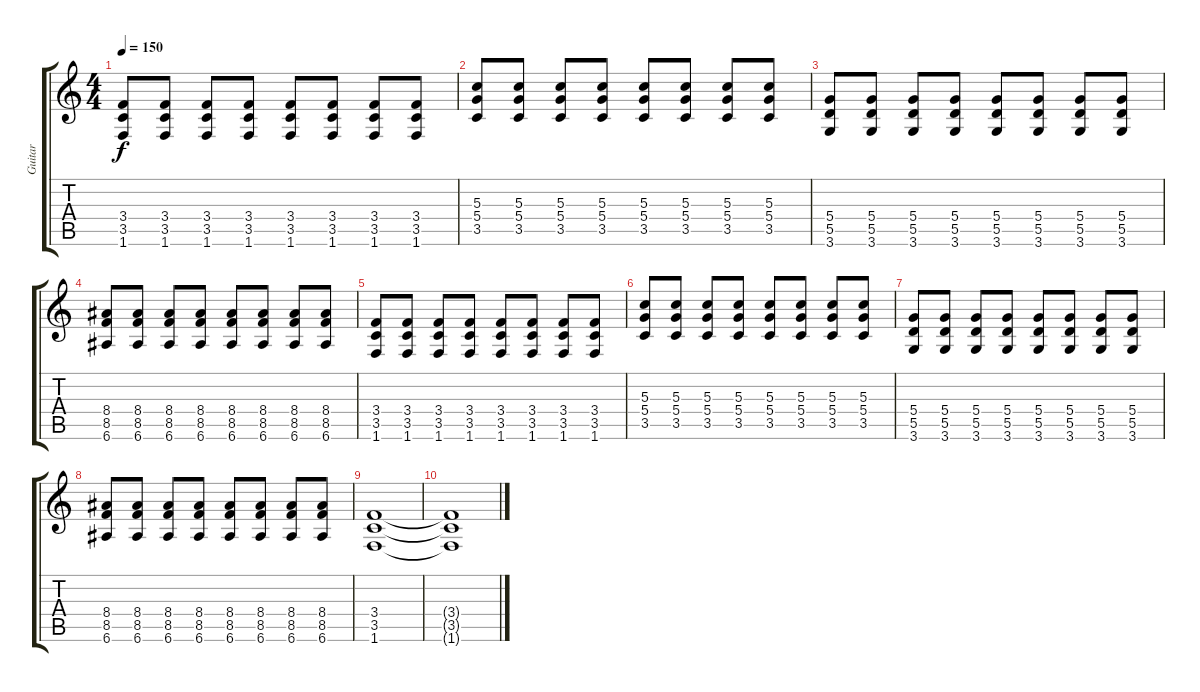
\track ("Guitar" "Guitar") {instrument overdrivenguitar}
\staff {score tabs}
\tuning (E4 B3 G3 D3 A2 E2) {hide}
\ts (4 4)
\tempo 150
\clef g2
\ks c
(3.4 3.5 1.6).8{dy f} (3.4 3.5 1.6).8 (3.4 3.5 1.6).8 (3.4 3.5 1.6).8 (3.4 3.5 1.6).8 (3.4 3.5 1.6).8 (3.4 3.5 1.6).8 (3.4 3.5 1.6).8 |
(5.3 5.4 3.5).8 (5.3 5.4 3.5).8 (5.3 5.4 3.5).8 (5.3 5.4 3.5).8 (5.3 5.4 3.5).8 (5.3 5.4 3.5).8 (5.3 5.4 3.5).8 (5.3 5.4 3.5).8 |
(5.4 5.5 3.6).8 (5.4 5.5 3.6).8 (5.4 5.5 3.6).8 (5.4 5.5 3.6).8 (5.4 5.5 3.6).8 (5.4 5.5 3.6).8 (5.4 5.5 3.6).8 (5.4 5.5 3.6).8 |
(8.4 8.5 6.6).8 (8.4 8.5 6.6).8 (8.4 8.5 6.6).8 (8.4 8.5 6.6).8 (8.4 8.5 6.6).8 (8.4 8.5 6.6).8 (8.4 8.5 6.6).8 (8.4 8.5 6.6).8 |
(3.4 3.5 1.6).8 (3.4 3.5 1.6).8 (3.4 3.5 1.6).8 (3.4 3.5 1.6).8 (3.4 3.5 1.6).8 (3.4 3.5 1.6).8 (3.4 3.5 1.6).8 (3.4 3.5 1.6).8 |
(5.3 5.4 3.5).8 (5.3 5.4 3.5).8 (5.3 5.4 3.5).8 (5.3 5.4 3.5).8 (5.3 5.4 3.5).8 (5.3 5.4 3.5).8 (5.3 5.4 3.5).8 (5.3 5.4 3.5).8 |
(5.4 5.5 3.6).8 (5.4 5.5 3.6).8 (5.4 5.5 3.6).8 (5.4 5.5 3.6).8 (5.4 5.5 3.6).8 (5.4 5.5 3.6).8 (5.4 5.5 3.6).8 (5.4 5.5 3.6).8 |
(8.4 8.5 6.6).8 (8.4 8.5 6.6).8 (8.4 8.5 6.6).8 (8.4 8.5 6.6).8 (8.4 8.5 6.6).8 (8.4 8.5 6.6).8 (8.4 8.5 6.6).8 (8.4 8.5 6.6).8 |
(3.4 3.5 1.6).1 |
(3.4{t} 3.5{t} 1.6{t}).1
